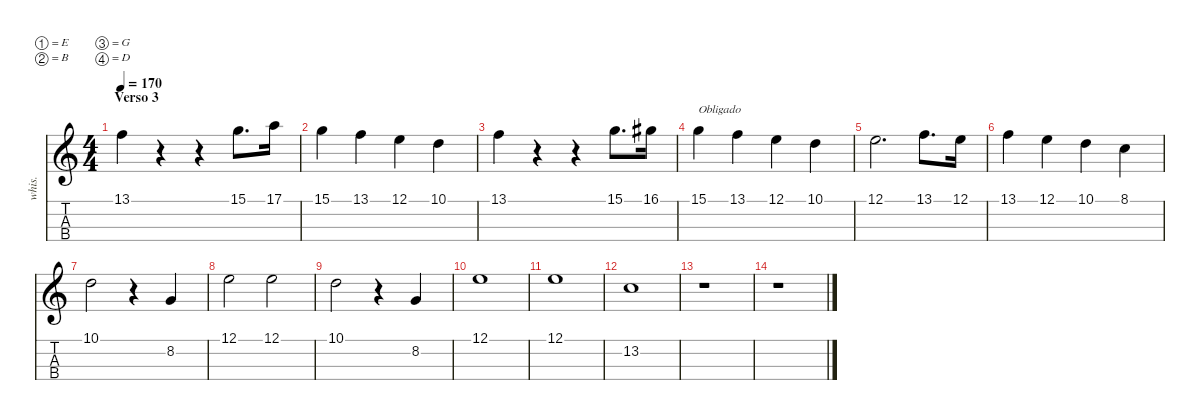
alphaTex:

\defaultSystemsLayout 4
\hideDynamics
\bracketExtendMode nobrackets
\otherSystemsTrackNameOrientation horizontal
\track ("Voz" "whis.") {instrument whistle}
\staff {score tabs}
\tuning (E4 B3 G3 D3)
\ts (4 4)
\section ("" "Verso 3")
\tempo 170
\clef g2
\ks c
13.1.4{dy f beam Down} r.4{beam Down} r.4{beam Down} 15.1.8{d beam Down} 17.1.16{beam Down} |
15.1.4{beam Down} 13.1.4{beam Down} 12.1.4{beam Down} 10.1.4{beam Down} |
13.1.4{beam Down} r.4{beam Down} r.4{beam Down} 15.1.8{d beam Down} 16.1{acc #}.16{beam Down} |
15.1.4{txt "Obligado" beam Down} 13.1.4{beam Down} 12.1.4{beam Down} 10.1.4{beam Down} |
12.1.2{d beam Down} 13.1.8{d beam Down} 12.1.16{beam Down} |
13.1.4{beam Down} 12.1.4{beam Down} 10.1.4{beam Down} 8.1.4{beam Down} |
10.1.2{beam Down} r.4{beam Down} 8.2.4{beam Up} |
12.1.2{beam Down} 12.1.2{beam Down} |
10.1.2{beam Down} r.4{beam Down} 8.2.4{beam Up} |
12.1.1{beam Down} |
12.1.1{beam Down} |
13.2.1{beam Down} |
r.1{beam Down} |
r.1{beam Down}
